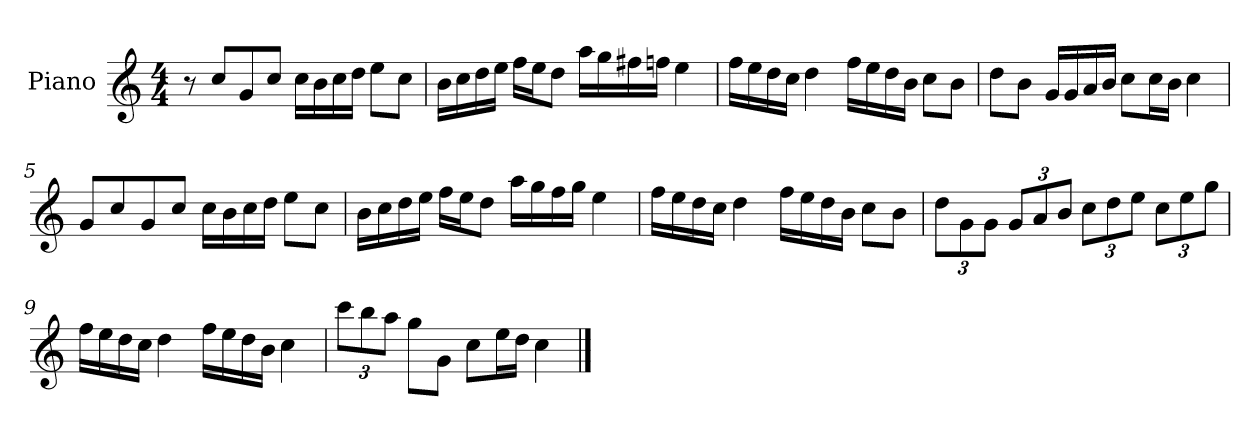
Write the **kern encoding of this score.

**kern
*part1
*staff1
*I"Piano
*I'P-no
*clefG2
*k[]
*M4/4
*MM90
=1
8r
8cc/L
8g/
8cc/J
16cc\LL
16b\
16cc\
16dd\JJ
8ee\L
8cc\J
=2
16b\LL
16cc\
16dd\
16ee\JJ
16ff\LL
16ee\J
8dd\J
16aa\LL
16gg\
16ff#X\
16ffn\JJ
4ee\
=3
16ff\LL
16ee\
16dd\
16cc\JJ
4dd\
16ff\LL
16ee\
16dd\
16b\JJ
8cc\L
8b\J
!!LO:LB:g=z
=4
8dd\L
8b\J
16g/LL
16g/
16a/
16b/JJ
8cc\L
16cc\L
16b\JJ
4cc\
=5
8g/L
8cc/
8g/
8cc/J
16cc\LL
16b\
16cc\
16dd\JJ
8ee\L
8cc\J
=6
16b\LL
16cc\
16dd\
16ee\JJ
16ff\LL
16ee\J
8dd\J
16aa\LL
16gg\
16ff\
16gg\JJ
4ee\
=7
16ff\LL
16ee\
16dd\
16cc\JJ
4dd\
16ff\LL
16ee\
16dd\
16b\JJ
8cc\L
8b\J
!!LO:LB:g=z
=8
*Xbrackettup
12dd\L
12g\
12g\J
12g/L
12a/
12b/J
12cc\L
12dd\
12ee\J
12cc\L
12ee\
12gg\J
=9
16ff\LL
16ee\
16dd\
16cc\JJ
4dd\
16ff\LL
16ee\
16dd\
16b\JJ
4cc\
=10
12ccc\L
12bb\
12aa\J
8gg\L
8g\J
8cc\L
16ee\L
16dd\JJ
4cc\
==
*-
